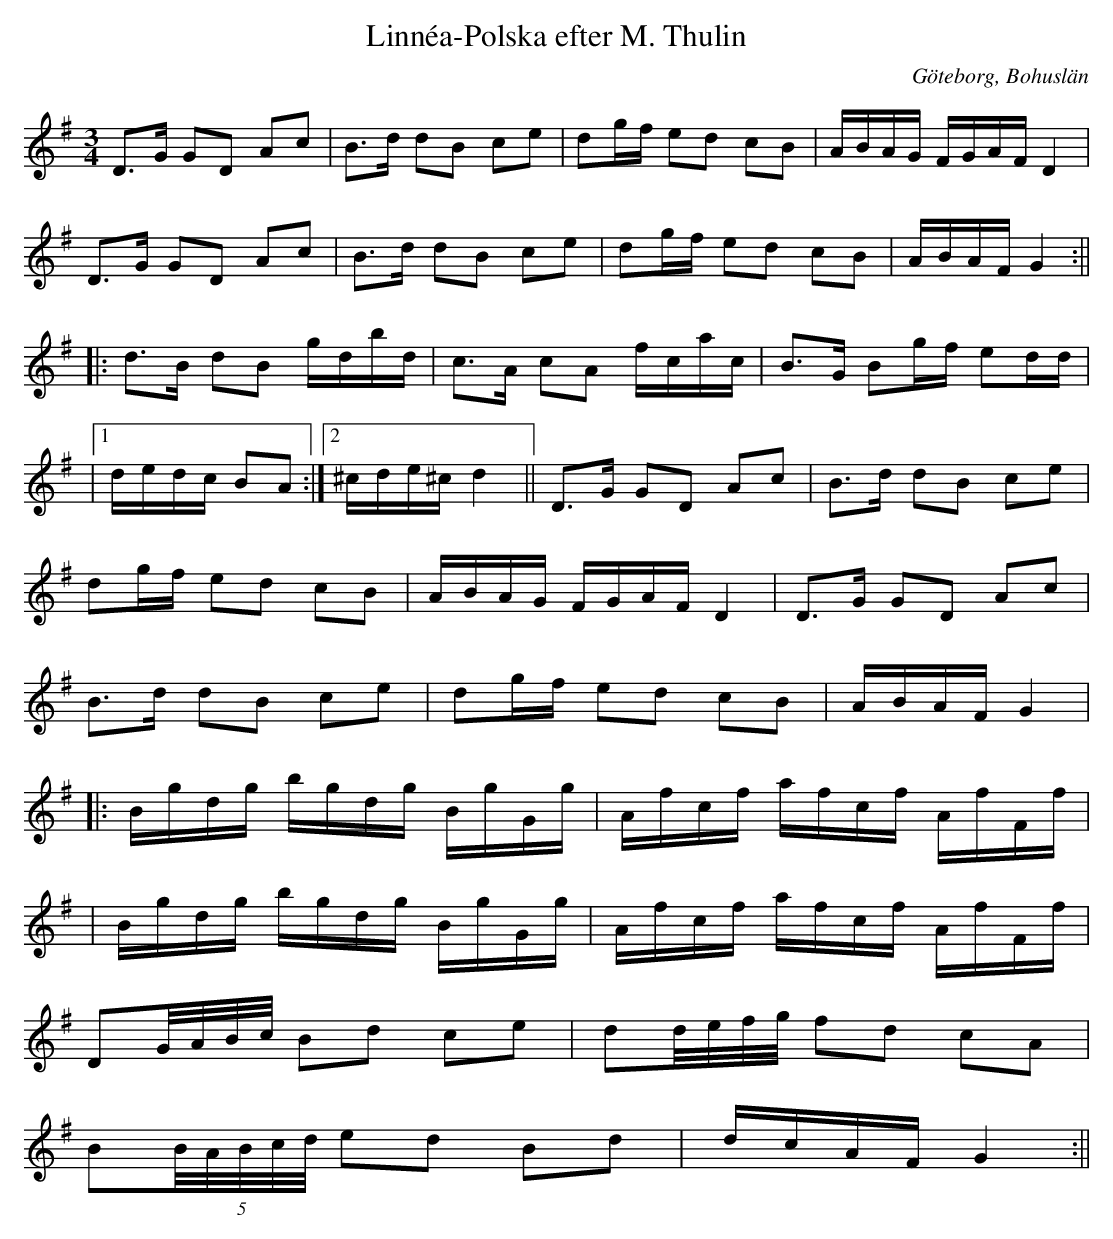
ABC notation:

X:1
T:Linnéa-Polska efter M. Thulin
O:Göteborg, Bohuslän
M:3/4
L:1/8
K:G
D>G GD Ac | B>d dB ce | dg/f/ ed cB | A/B/A/G/ F/G/A/F/ D2 |
D>G GD Ac | B>d dB ce | dg/f/ ed cB | A/B/A/F/ G2 :||
|:d>B dB g/d/b/d/ | c>A cA f/c/a/c/ | B>G Bg/f/ ed/d/ |
|1 d/e/d/c/ BA :|2 ^c/d/e/^c/ d2 || D>G GD Ac | B>d dB ce |
 dg/f/ ed cB | A/B/A/G/ F/G/A/F/ D2 | D>G GD Ac |
 B>d dB ce | dg/f/ ed cB | A/B/A/F/ G2 |
|: B/g/d/g/ b/g/d/g/ B/g/G/g/ | A/f/c/f/ a/f/c/f/ A/f/F/f/ |
| B/g/d/g/ b/g/d/g/ B/g/G/g/ | A/f/c/f/ a/f/c/f/ A/f/F/f/ |
DG//A//B//c// Bd ce | dd//e//f//g// fd cA |
B(5B//A//B//c//d// ed Bd | d/c/A/F/ G2 :||
